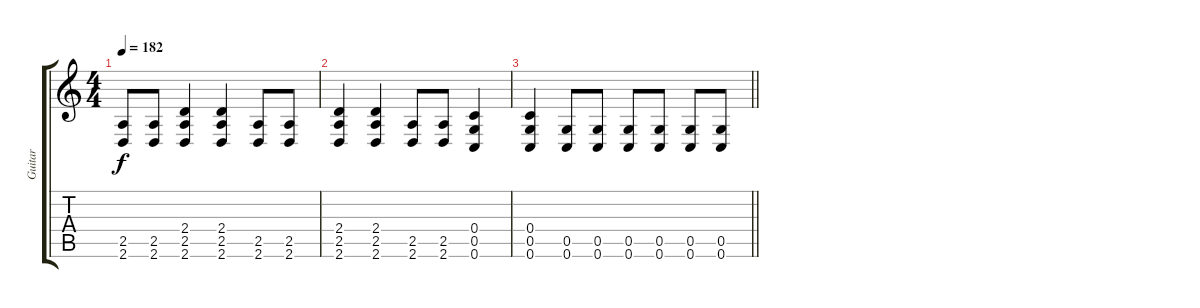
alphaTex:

\track ("Guitar" "Guitar") {instrument distortionguitar}
\staff {score tabs}
\tuning (D4 A3 F3 C3 G2 C2) {hide}
\ts (4 4)
\tempo 182
\clef g2
\ks c
(2.5 2.6).8{dy f} (2.5 2.6).8 (2.4 2.5 2.6).4 (2.4 2.5 2.6).4 (2.5 2.6).8 (2.5 2.6).8 |
(2.4 2.5 2.6).4 (2.4 2.5 2.6).4 (2.5 2.6).8 (2.5 2.6).8 (0.4 0.5 0.6).4 |
\barLineRight lightlight
(0.4 0.5 0.6).4 (0.5 0.6).8 (0.5 0.6).8 (0.5 0.6).8 (0.5 0.6).8 (0.5 0.6).8 (0.5 0.6).8
